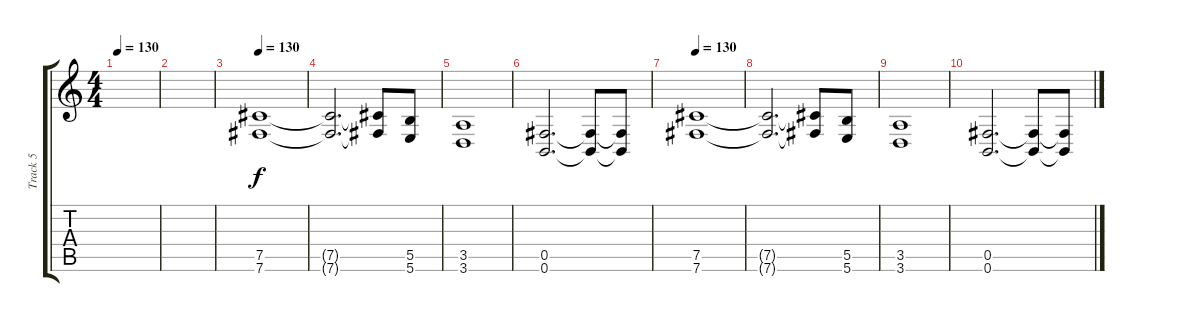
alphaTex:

\track ("Track 5" "Track 5") {instrument distortionguitar}
\staff {score tabs}
\tuning (Db4 Ab3 E3 B2 Gb2 B1) {hide}
\ts (4 4)
\tempo 130
\clef g2
\ks c
|
|
\tempo 130
(7.5 7.6).1{volume 12} |
(7.5{t} 7.6{t}).2{d} (7.5{t} 7.6{t}).8 (5.5 5.6).8 |
(3.5 3.6).1 |
(0.5 0.6).2{d} (0.5{t} 0.6{t}).8 (0.5{t} 0.6{t}).8 |
\tempo 130
(7.5 7.6).1 |
(7.5{t} 7.6{t}).2{d} (7.5{t} 7.6{t}).8 (5.5 5.6).8 |
(3.5 3.6).1 |
(0.5 0.6).2{d} (0.5{t} 0.6{t}).8 (0.5{t} 0.6{t}).8
